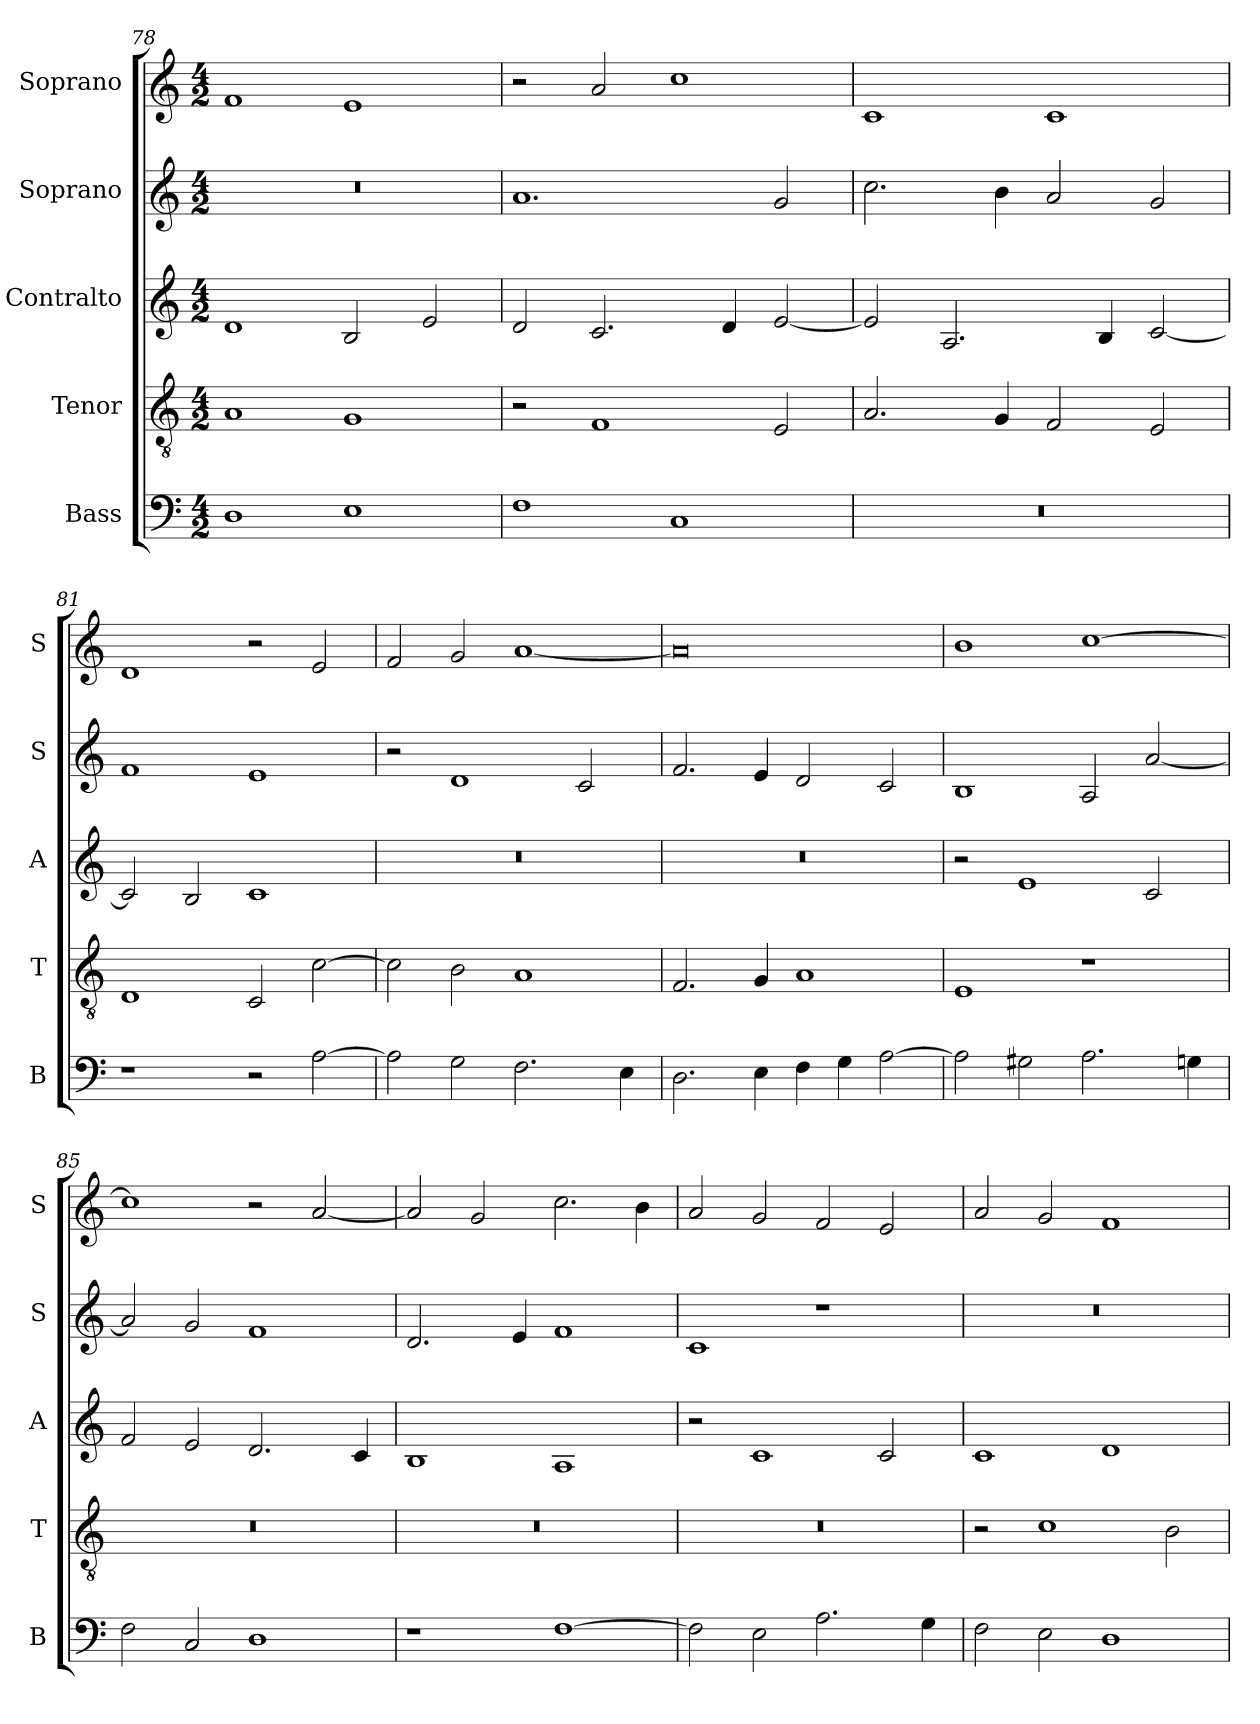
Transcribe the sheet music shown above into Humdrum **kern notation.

**kern	**kern	**kern	**kern	**kern
*part5	*part4	*part3	*part2	*part1
*staff5	*staff4	*staff3	*staff2	*staff1
*I"Bass	*I"Tenor	*I"Contralto	*I"Soprano	*I"Soprano
*I'B	*I'T	*I'A	*I'S	*I'S
*clefF4	*clefGv2	*clefG2	*clefG2	*clefG2
*k[]	*k[]	*k[]	*k[]	*k[]
*E:phr	*E:phr	*E:phr	*E:phr	*E:phr
*M4/2	*M4/2	*M4/2	*M4/2	*M4/2
=78	=78	=78	=78	=78
1D	1A	1d	0r	1f
1E	1G	2B	.	1e
.	.	2e	.	.
=79	=79	=79	=79	=79
1F	2r	2d	1.a	2r
.	1F	2.c	.	2a
1C	.	.	.	1cc
.	.	4d	.	.
.	2E	[2e	2g	.
=80	=80	=80	=80	=80
0r	2.A	2e]	2.cc	1c
.	.	2.A	.	.
.	4G	.	4b	.
.	2F	.	2a	1c
.	.	4B	.	.
.	2E	[2c	2g	.
=81	=81	=81	=81	=81
1r	1D	2c]	1f	1d
.	.	2B	.	.
2r	2C	1c	1e	2r
[2A	[2c	.	.	2e
=82	=82	=82	=82	=82
2A]	2c]	0r	2r	2f
2G	2B	.	1d	2g
2.F	1A	.	.	[1a
.	.	.	2c	.
4E	.	.	.	.
=83	=83	=83	=83	=83
2.D	2.F	0r	2.f	0a]
4E	4G	.	4e	.
4F	1A	.	2d	.
4G	.	.	.	.
[2A	.	.	2c	.
=84	=84	=84	=84	=84
2A]	1E	2r	1B	1b
2G#X	.	1e	.	.
2.A	1r	.	2A	[1cc
.	.	2c	[2a	.
4Gn	.	.	.	.
=85	=85	=85	=85	=85
2F	0r	2f	2a]	1cc]
2C	.	2e	2g	.
1D	.	2.d	1f	2r
.	.	.	.	[2a
.	.	4c	.	.
=86	=86	=86	=86	=86
1r	0r	1B	2.d	2a]
.	.	.	.	2g
.	.	.	4e	.
[1F	.	1A	1f	2.cc
.	.	.	.	4b
=87	=87	=87	=87	=87
2F]	0r	2r	1c	2a
2E	.	1c	.	2g
2.A	.	.	1r	2f
.	.	2c	.	2e
4G	.	.	.	.
=88	=88	=88	=88	=88
2F	2r	1c	0r	2a
2E	1c	.	.	2g
1D	.	1d	.	1f
.	2B	.	.	.
=	=	=	=	=
*-	*-	*-	*-	*-
